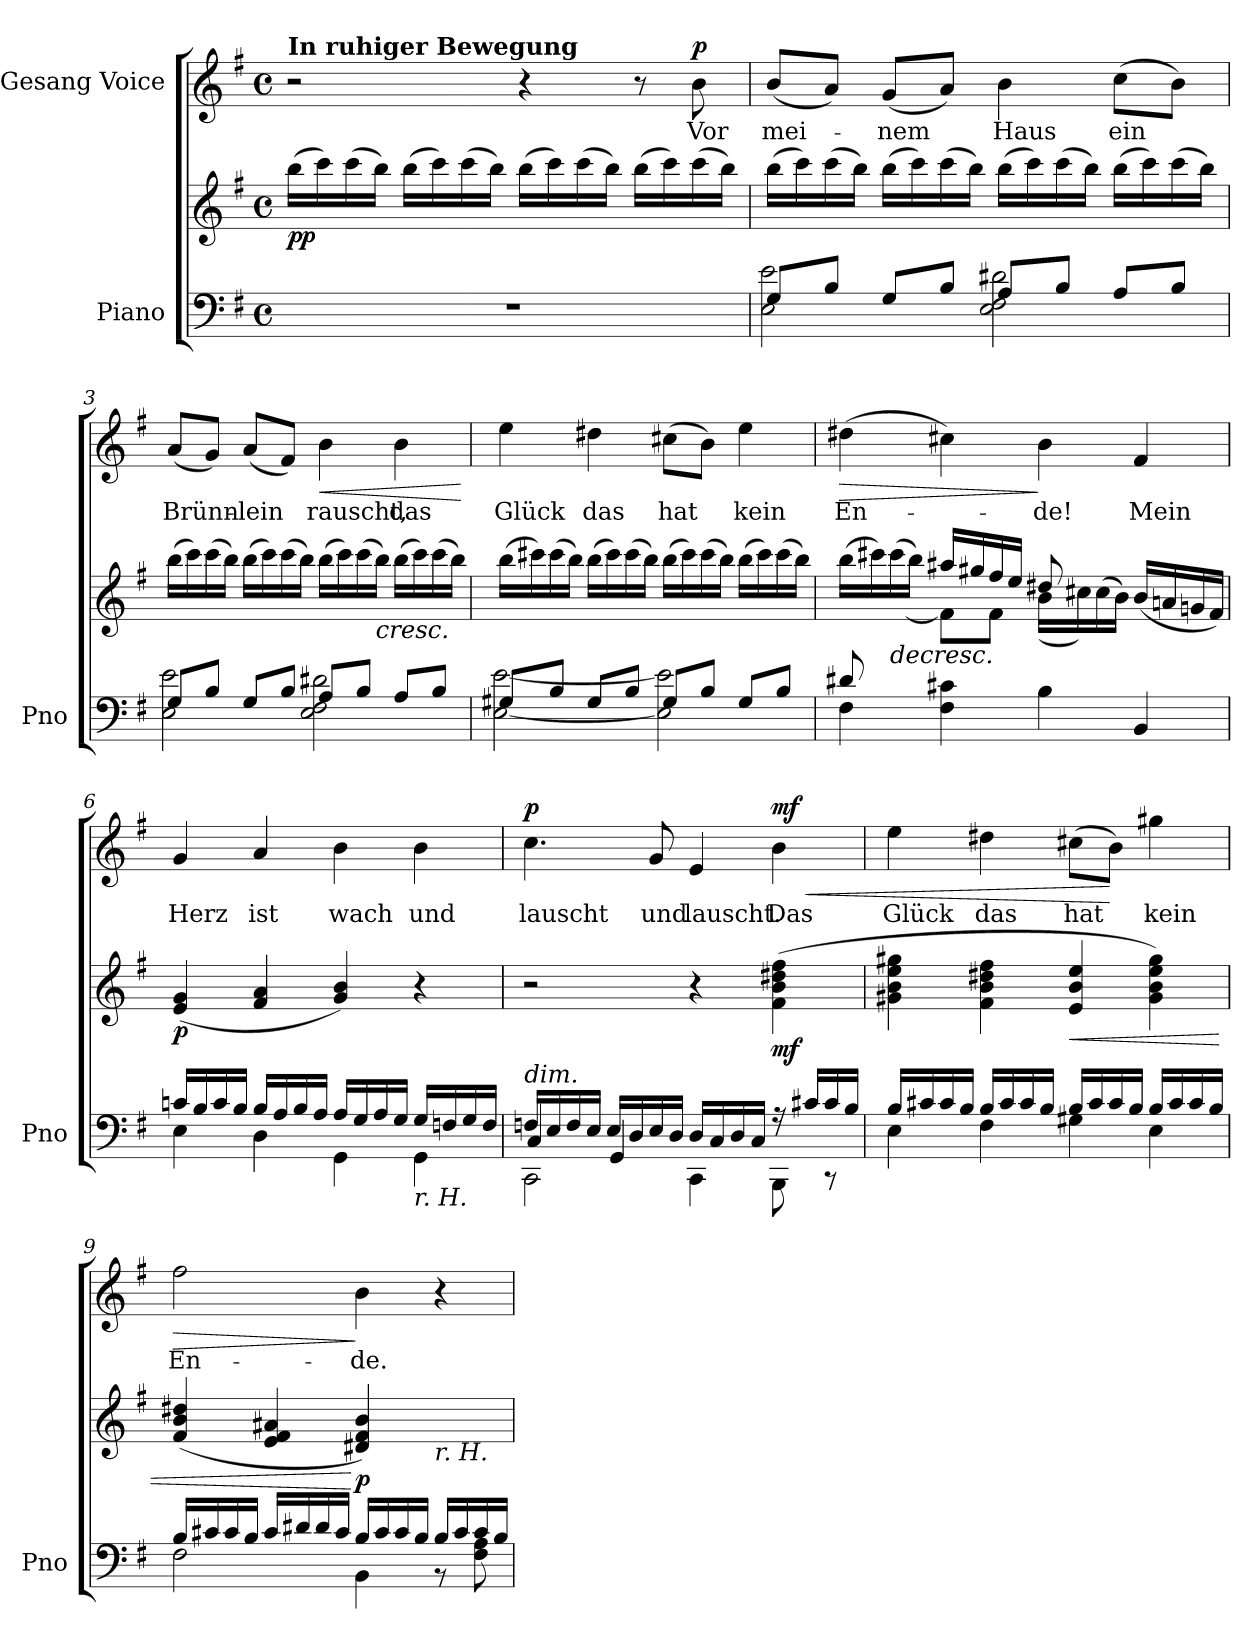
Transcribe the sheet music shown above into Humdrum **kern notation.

**kern	**kern	**dynam	**kern	**text	**dynam
*part2	*part2	*part2	*part1	*part1	*part1
*staff3	*staff2	*staff2/3	*staff1	*staff1	*staff1
*I"Piano	*	*	*I"Gesang Voice	*	*
*I'Pno	*	*	*	*	*
*clefF4	*clefG2	*	*clefG2	*	*
*k[f#]	*k[f#]	*	*k[f#]	*	*
*M4/4	*M4/4	*	*M4/4	*	*
*met(c)	*met(c)	*	*met(c)	*	*
=1	=1	=1	=1	=1	=1
!	!	!	!LO:TX:a:B:t=In ruhiger Bewegung	!	!
!	!	!LO:DY:b	!	!	!
1r	(16bb\LL	pp	2r	.	.
.	16ccc\)	.	.	.	.
.	(16ccc\	.	.	.	.
.	16bb\JJ)	.	.	.	.
.	(16bb\LL	.	.	.	.
.	16ccc\)	.	.	.	.
.	(16ccc\	.	.	.	.
.	16bb\JJ)	.	.	.	.
.	(16bb\LL	.	4r	.	.
.	16ccc\)	.	.	.	.
.	(16ccc\	.	.	.	.
.	16bb\JJ)	.	.	.	.
.	(16bb\LL	.	8r	.	.
.	16ccc\)	.	.	.	.
!	!	!	!	!LO:LY:b	!LO:DY:a
.	(16ccc\	.	8b\	Vor	p
.	16bb\JJ)	.	.	.	.
=2	=2	=2	=2	=2	=2
*^	*	*	*	*	*
!	!	!	!	!	!LO:LY:b	!
8G/L	2E\ 2e\	(16bb\LL	.	(8b/L	mei-	.
.	.	16ccc\)	.	.	.	.
8B/J	.	(16ccc\	.	8a/J)	.	.
.	.	16bb\JJ)	.	.	.	.
!	!	!	!	!	!LO:LY:b	!
8G/L	.	(16bb\LL	.	(8g/L	-nem	.
.	.	16ccc\)	.	.	.	.
8B/J	.	(16ccc\	.	8a/J)	.	.
.	.	16bb\JJ)	.	.	.	.
!	!	!	!	!	!LO:LY:b	!
8A/L	2E\ 2F#\ 2d#X\	(16bb\LL	.	4b\	Haus	.
.	.	16ccc\)	.	.	.	.
8B/J	.	(16ccc\	.	.	.	.
.	.	16bb\JJ)	.	.	.	.
!	!	!	!	!	!LO:LY:b	!
8A/L	.	(16bb\LL	.	(8cc\L	ein	.
.	.	16ccc\)	.	.	.	.
8B/J	.	(16ccc\	.	8b\J)	.	.
.	.	16bb\JJ)	.	.	.	.
!!LO:LB:g=z
=3	=3	=3	=3	=3	=3	=3
!	!	!	!	!	!LO:LY:b	!
8G/L	2E\ 2e\	(16bb\LL	.	(8a/L	Brünn-	.
.	.	16ccc\)	.	.	.	.
8B/J	.	(16ccc\	.	8g/J)	.	.
.	.	16bb\JJ)	.	.	.	.
!	!	!	!	!	!LO:LY:b	!
8G/L	.	(16bb\LL	.	(8a/L	-lein	.
.	.	16ccc\)	.	.	.	.
8B/J	.	(16ccc\	.	8f#/J)	.	.
.	.	16bb\JJ)	.	.	.	.
!	!	!	!	!	!LO:LY:b	!LO:HP:b
8A/L	2E\ 2F#\ 2d#X\	(16bb\LL	.	4b\	rauscht,	<
.	.	16ccc\)	.	.	.	.
8B/J	.	(16ccc\	.	.	.	.
!	!	!	!LO:HP:b	!	!	!
.	.	16bb\JJ)	<	.	.	.
!	!	!	!	!	!LO:LY:b	!
8A/L	.	(16bb\LL	.	4b\	das	.
.	.	16ccc\)	.	.	.	.
8B/J	.	(16ccc\	.	.	.	.
.	.	16bb\JJ)	.	.	.	.
*v	*v	*	*	*	*	*
.	.	.	.	.	[
=4	=4	=4	=4	=4	=4
*^	*	*	*	*	*
!	!	!	!	!	!LO:LY:b	!
8G#X/L	[2E\ [>2e\	(16bb\LL	.	4ee\	Glück	.
.	.	16ccc#X\)	.	.	.	.
8B/J	.	(16ccc#\	.	.	.	.
.	.	16bb\JJ)	.	.	.	.
!	!	!	!	!	!LO:LY:b	!
8G#/L	.	(16bb\LL	.	4dd#X\	das	.
.	.	16ccc#\)	.	.	.	.
8B/J	.	(16ccc#\	.	.	.	.
.	.	16bb\JJ)	.	.	.	.
!	!	!	!	!	!LO:LY:b	!
8G#/L	2E\] 2e\]	(16bb\LL	.	(8cc#X\L	hat	.
.	.	16ccc#\)	.	.	.	.
8B/J	.	(16ccc#\	.	8b\J)	.	.
.	.	16bb\JJ)	.	.	.	.
!	!	!	!	!	!LO:LY:b	!
8G#/L	.	(16bb\LL	.	4ee\	kein	.
.	.	16ccc#\)	.	.	.	.
8B/J	.	(16ccc#\	.	.	.	.
.	.	16bb\JJ)	.	.	.	.
!!LO:LB:g=z
=5	=5	=5	=5	=5	=5	=5
*	*	*^	*	*	*	*
!	!	!	!	!	!	!LO:LY:b	!LO:HP:b
8d#X/L	4F#\	(>16bb\LL	8ryy	.	(4dd#X\	En-	>
.	.	16ccc#X\)	.	.	.	.	.
!	!	!	!	!LO:HP:b	!	!	!
2..ryy	.	(>16ccc#\	[8f#\J	>	.	.	.
.	.	16bb\JJ)	.	.	.	.	.
.	4F#\ 4c#X\	16aa#X/LL	8f#\L]	.	4cc#X\)	.	.
.	.	16gg#X/	.	.	.	.	.
.	.	16ff#/	8f#\J	.	.	.	.
.	.	16ee/JJ	.	.	.	.	.
!	!	!	!	!	!	!LO:LY:b	!
.	4B\	8dd#X/	(16b\LL	.	4b\	-de!	]
.	.	.	16cc#X\)	.	.	.	.
.	.	8ryy	(16cc#\	.	.	.	.
.	.	.	16b\JJ)	.	.	.	.
!	!	!	!	!	!	!LO:LY:b	!
.	4BB/	4ryy	(<16b/LL	[	4f#/	Mein	.
.	.	.	16an/	.	.	.	.
.	.	.	16gn/	.	.	.	.
.	.	.	16f#/JJ)	.	.	.	.
!!LO:LB:g=z
=6	=6	=6	=6	=6	=6	=6	=6
!	!	!	!	!LO:DY:b	!	!LO:LY:b	!
*	*	*v	*v	*	*	*	*
16cn/LL	4E\	(>4e/ 4g/	p	4g/	Herz	.
16B/	.	.	.	.	.	.
16c/	.	.	.	.	.	.
16B/JJ	.	.	.	.	.	.
!	!	!	!	!	!LO:LY:b	!
16B/LL	4D\	4f#/ 4a/	.	4a/	ist	.
16A/	.	.	.	.	.	.
16B/	.	.	.	.	.	.
16A/JJ	.	.	.	.	.	.
!	!	!	!	!	!LO:LY:b	!
16A/LL	4GG\	4g/ 4b/)	.	4b\	wach	.
16G/	.	.	.	.	.	.
16A/	.	.	.	.	.	.
16G/JJ	.	.	.	.	.	.
!LO:TX:b:i:t=r. H.	!	!	!	!	!	!
!	!	!	!	!	!LO:LY:b	!
16G/LL	4GG\	4r	.	4b\	und	.
16Fn/	.	.	.	.	.	.
16G/	.	.	.	.	.	.
16F/JJ	.	.	.	.	.	.
=7	=7	=7	=7	=7	=7	=7
*	*^	*	*	*	*	*
!LO:TX:a:i:t=dim.	!	!	!	!	!	!	!
!	!	!	!	!	!	!LO:LY:b	!LO:DY:a
16Fn/LL	2CC\	4C/	2r	.	4.cc\	lauscht	p
16E/	.	.	.	.	.	.	.
16F/	.	.	.	.	.	.	.
16E/JJ	.	.	.	.	.	.	.
16E/LL	.	4GG/	.	.	.	.	.
16D/	.	.	.	.	.	.	.
!	!	!	!	!	!	!LO:LY:b	!
16E/	.	.	.	.	8g/	und	.
16D/JJ	.	.	.	.	.	.	.
!	!	!	!	!	!	!LO:LY:b	!
16D/LL	4CC\	2ryy	4r	.	4e/	lauscht.	.
16C/	.	.	.	.	.	.	.
16D/	.	.	.	.	.	.	.
16C/JJ	.	.	.	.	.	.	.
!	!	!	!	!LO:DY:b	!	!LO:LY:b	!LO:HP:b
!	!	!	!	!	!	!	!LO:DY:n=1:a
16r	8BBB\	.	(4f#\ 4b\ 4dd#X\ 4ff#\	mf	4b\	Das	< mf
16c#X/LL	.	.	.	.	.	.	.
16c#/	8r	.	.	.	.	.	.
16B/JJ	.	.	.	.	.	.	.
*	*v	*v	*	*	*	*	*
!!LO:PB:g=z
=8	=8	=8	=8	=8	=8	=8
!	!	!	!	!	!LO:LY:b	!
16B/LL	4E\	4g#X\ 4b\ 4ee\ 4gg#X\	.	4ee\	Glück	.
16c#X/	.	.	.	.	.	.
16c#/	.	.	.	.	.	.
16B/JJ	.	.	.	.	.	.
!	!	!	!	!	!LO:LY:b	!
16B/LL	4F#\	4f#\ 4b\ 4dd#X\ 4ff#\	.	4dd#X\	das	.
16c#/	.	.	.	.	.	.
16c#/	.	.	.	.	.	.
16B/JJ	.	.	.	.	.	.
!	!	!	!LO:HP:b	!	!LO:LY:b	!
16B/LL	4G#X\	4e/ 4b/ 4ee/	<	(8cc#X\L	hat	.
16c#/	.	.	.	.	.	.
16c#/	.	.	.	8b\J)	.	[
16B/JJ	.	.	.	.	.	.
!	!	!	!	!	!LO:LY:b	!
16B/LL	4E\	4g#\ 4b\ 4ee\ 4gg#\)	.	4gg#X\	kein	.
16c#/	.	.	.	.	.	.
16c#/	.	.	.	.	.	.
16B/JJ	.	.	.	.	.	.
*v	*v	*	*	*	*	*
.	.	]	.	.	.
!!LO:LB:g=z
=9	=9	=9	=9	=9	=9
*^	*	*	*	*	*
*	*^	*	*	*	*	*
!	!	!	!	!	!	!LO:LY:b	!LO:HP:b
2.ryy	16B/LL	2F#\	(>4f#/ 4b/ 4dd#X/	.	2ff#\	En-	>
.	16c#X/	.	.	.	.	.	.
.	16c#/	.	.	.	.	.	.
.	16B/JJ	.	.	.	.	.	.
.	16c#/LL	.	4e/ 4f#/ 4a#X/	.	.	.	.
.	16d#X/	.	.	.	.	.	.
.	16d#/	.	.	.	.	.	.
.	16c#/JJ	.	.	.	.	.	.
!	!	!	!	!LO:DY:n=1:b	!	!LO:LY:b	!
.	16B/LL	4BB\	4d#X/ 4f#/ 4b/)	[ p	4b\	-de.	]
.	16c#/	.	.	.	.	.	.
.	16c#/	.	.	.	.	.	.
.	16B/JJ	.	.	.	.	.	.
!	!	!	!LO:TX:b:i:t=r. H.	!	!	!	!
16B/LL	4ryy	8r	4ryy	.	4r	.	.
16c#/	.	.	.	.	.	.	.
16c#/	.	8F#\ 8A\	.	.	.	.	.
16B/JJ	.	.	.	.	.	.	.
*v	*v	*v	*	*	*	*	*
=	=	=	=	=	=
*-	*-	*-	*-	*-	*-
